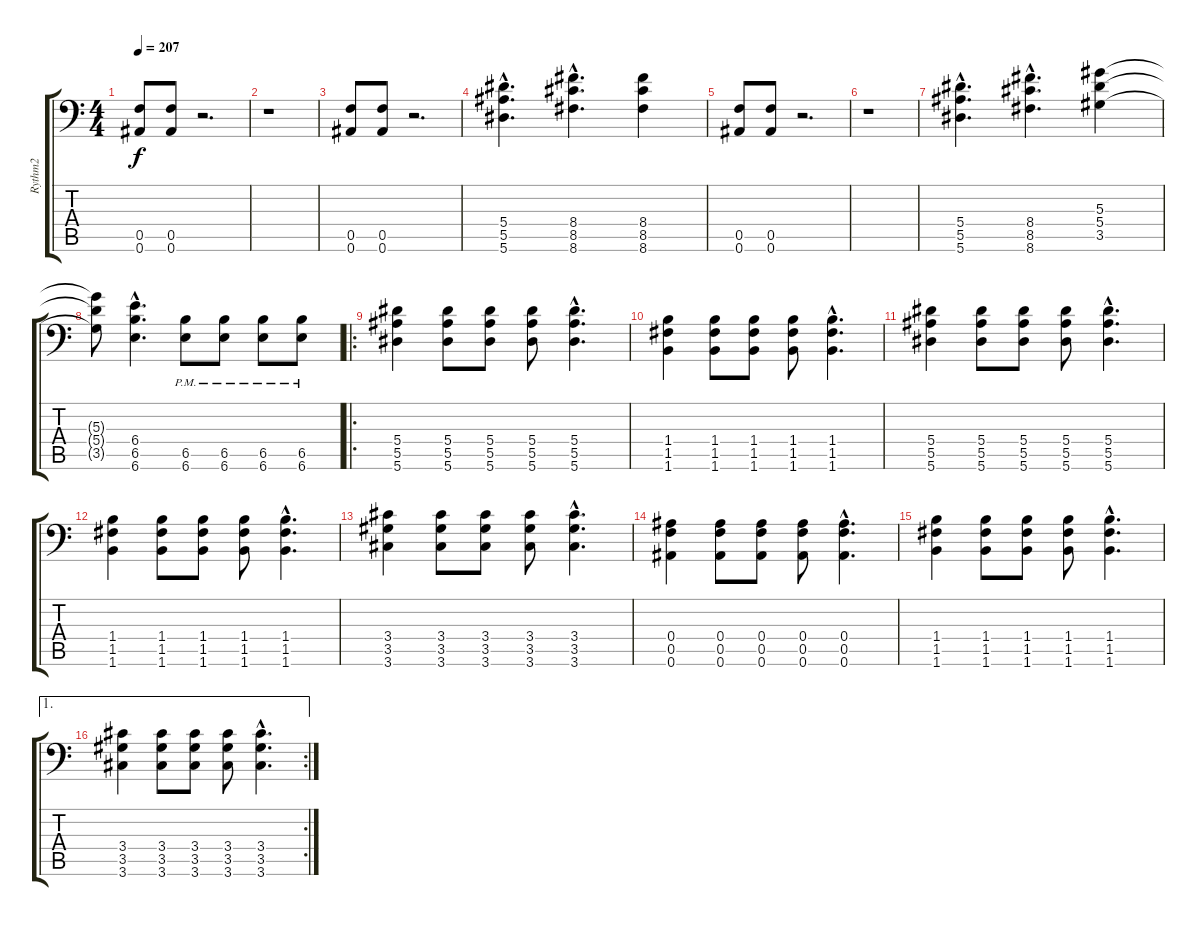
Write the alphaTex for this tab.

\track ("Rythm2" "Rythm2") {instrument distortionguitar}
\staff {score tabs}
\tuning (C4 G3 Eb3 Bb2 F2 Bb1) {hide}
\ts (4 4)
\tempo 207
\clef f4
\ks c
(0.5 0.6).8{dy f} (0.5 0.6).8 r.2{d} |
r.1 |
(0.5 0.6).8 (0.5 0.6).8 r.2{d} |
(5.4{hac} 5.5{hac} 5.6{hac}).4{d} (8.4{hac} 8.5{hac} 8.6{hac}).4{d} (8.4 8.5 8.6).4 |
(0.5 0.6).8 (0.5 0.6).8 r.2{d} |
r.1 |
(5.4{hac} 5.5{hac} 5.6{hac}).4{d} (8.4{hac} 8.5{hac} 8.6{hac}).4{d} (5.3 5.4 3.5).4 |
(5.3{t} 5.4{t} 3.5{t}).8 (6.4{hac} 6.5{hac} 6.6{hac}).4{d} (6.5{pm} 6.6).8 (6.5{pm} 6.6).8 (6.5{pm} 6.6).8 (6.5{pm} 6.6).8 |
\ro
(5.4 5.5 5.6).4 (5.4 5.5 5.6).8 (5.4 5.5 5.6).8 (5.4 5.5 5.6).8 (5.4{hac} 5.5{hac} 5.6{hac}).4{d} |
(1.4 1.5 1.6).4 (1.4 1.5 1.6).8 (1.4 1.5 1.6).8 (1.4 1.5 1.6).8 (1.4{hac} 1.5{hac} 1.6{hac}).4{d} |
(5.4 5.5 5.6).4 (5.4 5.5 5.6).8 (5.4 5.5 5.6).8 (5.4 5.5 5.6).8 (5.4{hac} 5.5{hac} 5.6{hac}).4{d} |
(1.4 1.5 1.6).4 (1.4 1.5 1.6).8 (1.4 1.5 1.6).8 (1.4 1.5 1.6).8 (1.4{hac} 1.5{hac} 1.6{hac}).4{d} |
(3.4 3.5 3.6).4 (3.4 3.5 3.6).8 (3.4 3.5 3.6).8 (3.4 3.5 3.6).8 (3.4{hac} 3.5{hac} 3.6{hac}).4{d} |
(0.4 0.5 0.6).4 (0.4 0.5 0.6).8 (0.4 0.5 0.6).8 (0.4 0.5 0.6).8 (0.4{hac} 0.5{hac} 0.6{hac}).4{d} |
(1.4 1.5 1.6).4 (1.4 1.5 1.6).8 (1.4 1.5 1.6).8 (1.4 1.5 1.6).8 (1.4{hac} 1.5{hac} 1.6{hac}).4{d} |
\ae 1
\rc 2
(3.4 3.5 3.6).4 (3.4 3.5 3.6).8 (3.4 3.5 3.6).8 (3.4 3.5 3.6).8 (3.4{hac} 3.5{hac} 3.6{hac}).4{d}
